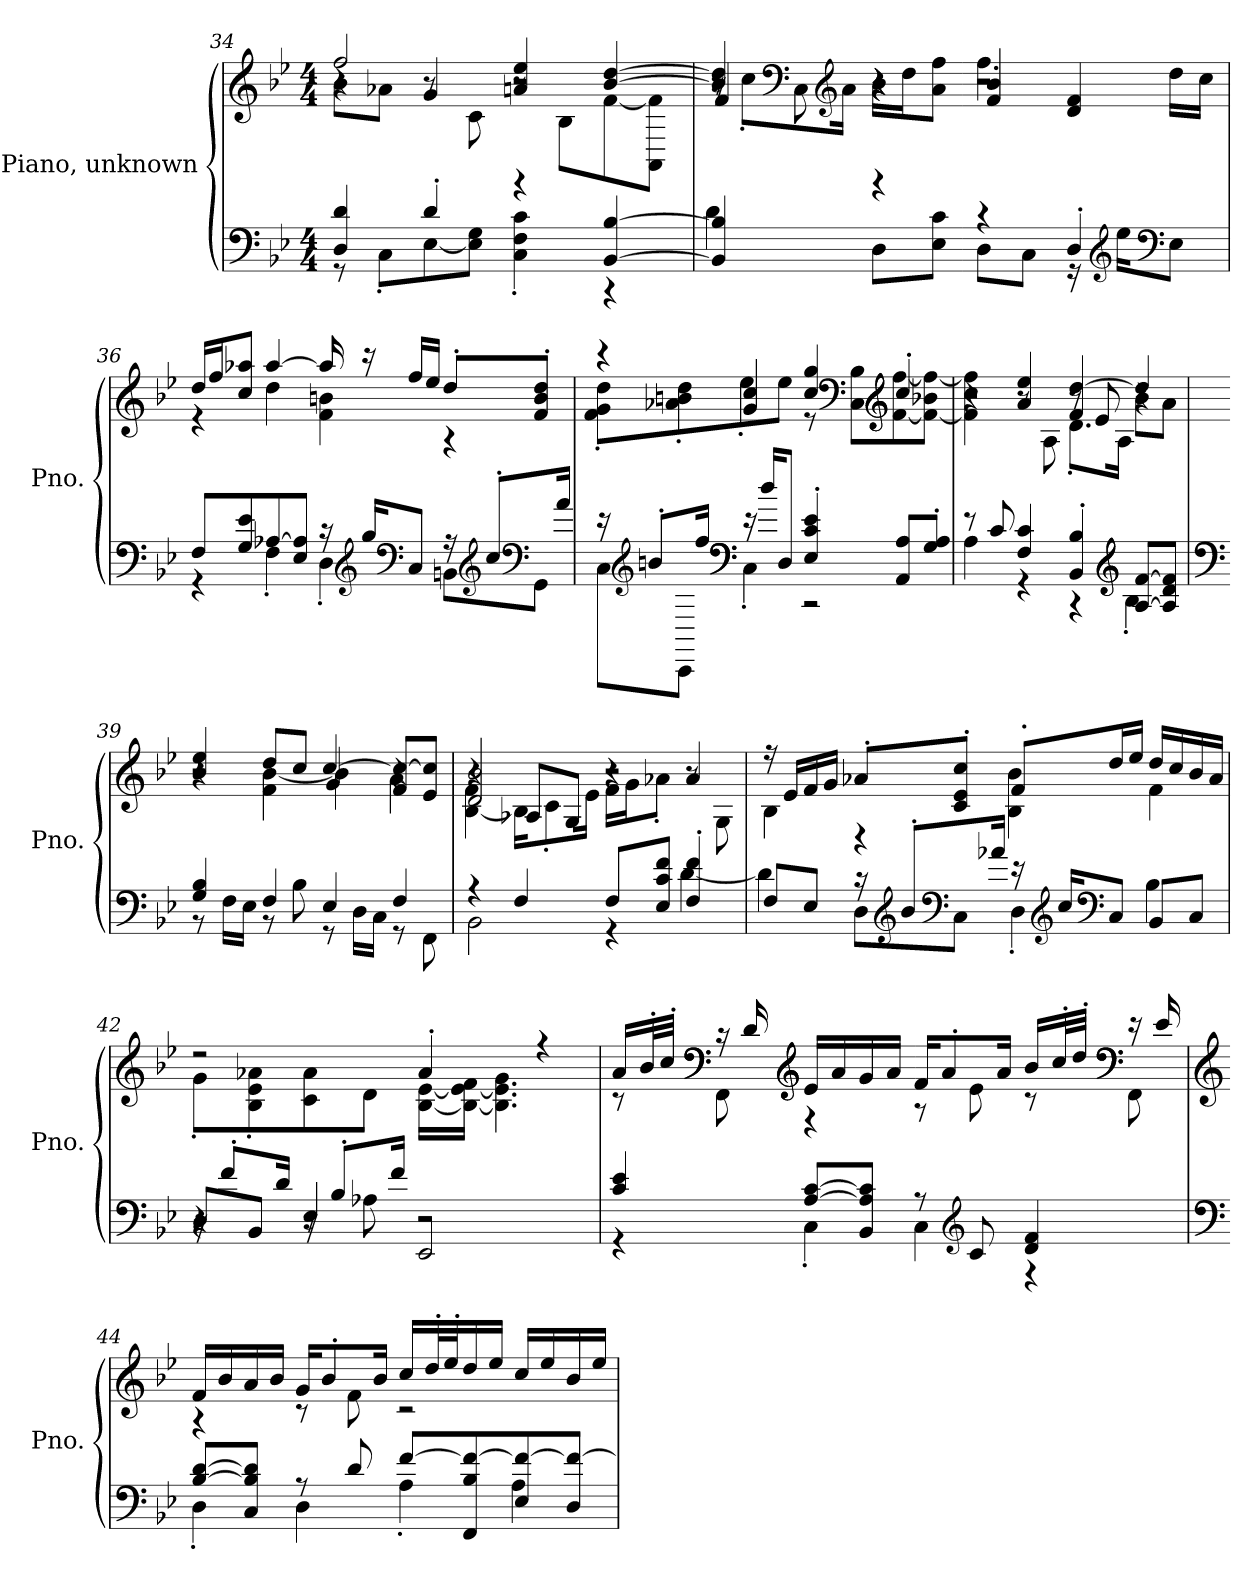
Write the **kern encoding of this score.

**kern	**kern
*part1	*part1
*staff2	*staff1
*I"Piano, unknown	*
*I'Pno.	*
*clefF4	*clefG2
*k[b-e-]	*k[b-e-]
*M4/4	*M4/4
=34	=34
*^	*^
*	*	*	*^
4D/ 4d/	8r	2ff/	8b-\L	4r
.	8C'\L	.	8a-X\J	.
4d'/	[8E-\	.	8r	4g/
.	8E-\] 8G\J	.	8c\	.
4r	4C\' 4F\' 4c\'	4an/ 4ee-/	8r	2r
.	.	.	8B-\L	.
[4BB-/ [4B-/	4r	[4b-/ [4dd/	[8f\	.
.	.	.	8AA\ 8f\]J	.
=35	=35	=35	=35	=35
*	*	*	*	*^
4BB-/] 4B-/]	4d\	4b-/] 4dd/]	16r	4f/	8r
.	.	.	8cc'\L	.	.
*	*	*clefF4	*	*	*
.	.	.	.	.	8C\
*	*	*clefG2	*	*	*
.	.	.	16a\Jk	.	.
4r	8D\L	4r	16b-\LL	4r	4r
.	.	.	16dd\J	.	.
.	8E-\ 8c\J	.	8a\ 8ff\J	.	.
4r	8D\L	2r	4.ff\	4f/ 4b-/	2r
.	8C\J	.	.	.	.
4D'/	16r	.	.	4d/ 4f/	.
*clefG2	*	*	*	*	*
.	16ee-\KL	.	.	.	.
*clefF4	*	*	*	*	*
.	8E-\J	.	16dd\LL	.	.
.	.	.	16cc\JJ	.	.
*	*	*	*v	*v	*v
!!LO:LB:g=z
=36	=36	=36	=36
8F/L	4r	16dd/LL	4r
.	.	16ff/J	.
8G/ 8e-/	.	8cc/ 8aa-X/J	.
[8A-X/	4F'\	[4aa-/	4dd\
8E-/ 8A-/]J	.	.	.
16r	4D'\	16aa-/]	4f\ 4bn\
*clefG2	*	*	*
16gg/KL	.	16r	.
*clefF4	*	*	*
8C/J	.	16ff/LL	.
.	.	16ee-/JJ	.
16r	8BBn\L	8dd'/L	4r
*clefG2	*	*	*
8cc'/L	.	.	.
*clefF4	*	*	*
.	8GG\J	8f/' 8b/' 8dd/'J	.
16a/Jk	.	.	.
=37	=37	=37	=37
16r	8C\L	4r	8f\' 8g\' 8dd\'L
*clefG2	*	*	*
8bn'/L	.	.	.
.	8CC\J	.	8a-X\' 8bn\' 8dd\'
16ff/Jk	.	.	.
*clefF4	*	*	*
16r	4C'\	4g/ 4cc/	8ee-'\
16dd/KL	.	.	.
8D/J	.	.	8ee-\J
4E-/' 4c/' 4e-/'	2r	4cc/ 4gg/	8r
*	*	*clefF4	*
.	.	.	8C\ 8B-\L
*	*	*clefG2	*
8AA/ 8A/L	.	4cc'/	[8f\ [8ff\
8G/' 8A/'J	.	.	8f\_ 8b-X\ 8ff\_J
!!LO:PB:g=z
=38	=38	=38	=38
*	*	*	*^
8r	4A\	4r	4f\] 4cc\ 4ff\]	2r
8c/	.	.	.	.
4F/ 4c/	4r	4a/ 4ee-/	8r	.
.	.	.	8A\	.
4BB-/' 4B-/'	4r	4f/ [4dd/	8.d'\L	8r
.	.	.	.	8e-/
.	.	.	16A\Jk	.
*clefG2	*	*	*	*
[8A/ [8f/L	4B-'\	4dd/]	8b-\L	4r
8A/] 8d/ 8f/]J	.	.	8a\J	.
=39	=39	=39	=39	=39
*clefF4	*	*	*	*
4G/ 4B-/	8r	4b-/ 4ee-/	4r	2r
.	16F\LL	.	.	.
.	16E-\JJ	.	.	.
4F/	8r	8dd/L	4f\ [4b-\	.
.	8B-\	8cc/J	.	.
4E-/	8r	[4cc/	4b-\]	4g/
.	16D\LL	.	.	.
.	16C\JJ	.	.	.
4F/	8r	8f/ 8cc/_L	4a\	4r
.	8FF\	8e-/ 8cc/]J	.	.
=40	=40	=40	=40	=40
4r	2BB-\	2d/ 2b-/	[4B-\ 4f\	4r
4F/	.	.	16B-\KL]	8A-X/L
.	.	.	8c'\	.
.	.	.	.	8G/J
.	.	.	16e-\Jk	.
8F/L	4r	4r	16f\LL	2r
.	.	.	16g\J	.
8E-/ 8c/ 8f/J	.	.	8a-X'\J	.
4F/' 4f/'	[4d\	4a-/	8r	.
.	.	.	8G\	.
*	*	*	*v	*v
!!LO:LB:g=z
=41	=41	=41	=41
8F/L	4d\]	16r	4B-\
.	.	16e-/LL	.
8E-/J	.	16f/	.
.	.	16g/JJ	.
16r	8D\L	8a-X'/L	4r
*clefG2	*	*	*
8b-'/L	.	.	.
*clefF4	*	*	*
.	8C\J	8c/' 8e-/' 8cc/'J	.
16a-X/Jk	.	.	.
16r	4D'\	8f'/L	4B-\ 4b-\
*clefG2	*	*	*
16cc/KL	.	.	.
*clefF4	*	*	*
8C/J	.	16dd/L	.
.	.	16ee-/JJ	.
8BB-/L	4B-\	16dd/LL	4f\
.	.	16cc/	.
8C/J	.	16b-/	.
.	.	16a-/JJ	.
=42	=42	=42	=42
*	*^	*	*
16r	4r	8D/L	2r	8g'\L
8f'/L	.	.	.	.
.	.	8BB-/J	.	8B-\' 8e-\' 8a-X\'
16d/Jk	.	.	.	.
16r	8r	4E-/	.	8c\ 8a-\
8B-'/L	.	.	.	.
.	8A-X\	.	.	8d\J
16f/Jk	.	.	.	.
2EE-/	2r	2r	4a-'/	[16B-\ [16e-\LL
.	.	.	.	16B-\_ 16e-\_ 16f\JJ
.	.	.	.	4.B-\] 4.e-\] 4.g\
.	.	.	4r	.
*	*v	*v	*	*
!!LO:LB:g=z	!!
=43	=43	=43	=43
4c/ 4e-/	4r	16a/LL	8r
.	.	32b-'/L	.
.	.	32cc'/JJJ	.
*	*	*clefF4	*
.	.	16r	8FF\
.	.	16d/	.
*	*	*clefG2	*
[8A/ [8c/L	4C'\	16e-/LL	4r
.	.	16a/	.
8BB-/ 8A/] 8c/]J	.	16g/	.
.	.	16a/JJ	.
8r	4C\	16f/KL	8r
.	.	8a'/	.
*clefG2	*	*	*
8c/	.	.	8e-\
.	.	16a/Jk	.
4d/ 4f/	4r	16b-/LL	8r
.	.	32cc'/L	.
.	.	32dd'/JJJ	.
*	*	*clefF4	*
.	.	16r	8FF\
.	.	16e-/	.
=44	=44	=44	=44
*clefF4	*	*clefG2	*
[8B-/ [8d/L	4D'\	16f/LL	4r
.	.	16b-/	.
8C/ 8B-/] 8d/]J	.	16a/	.
.	.	16b-/JJ	.
8r	4D\	16g/KL	8r
.	.	8b-'/	.
8d/	.	.	8f\
.	.	16b-/Jk	.
[8f/L	4A'\	16cc/LL	2r
.	.	32dd'/L	.
.	.	32ee-'/J	.
8FF/ 8B-/ 8f/_	.	16dd/	.
.	.	16ee-/JJ	.
8E-/ 8f/_	4A\	16cc/LL	.
.	.	16ee-/	.
8D/ 8f/_J	.	16b-/	.
.	.	16ee-/JJ	.
*v	*v	*	*
*	*v	*v
=	=
*-	*-
